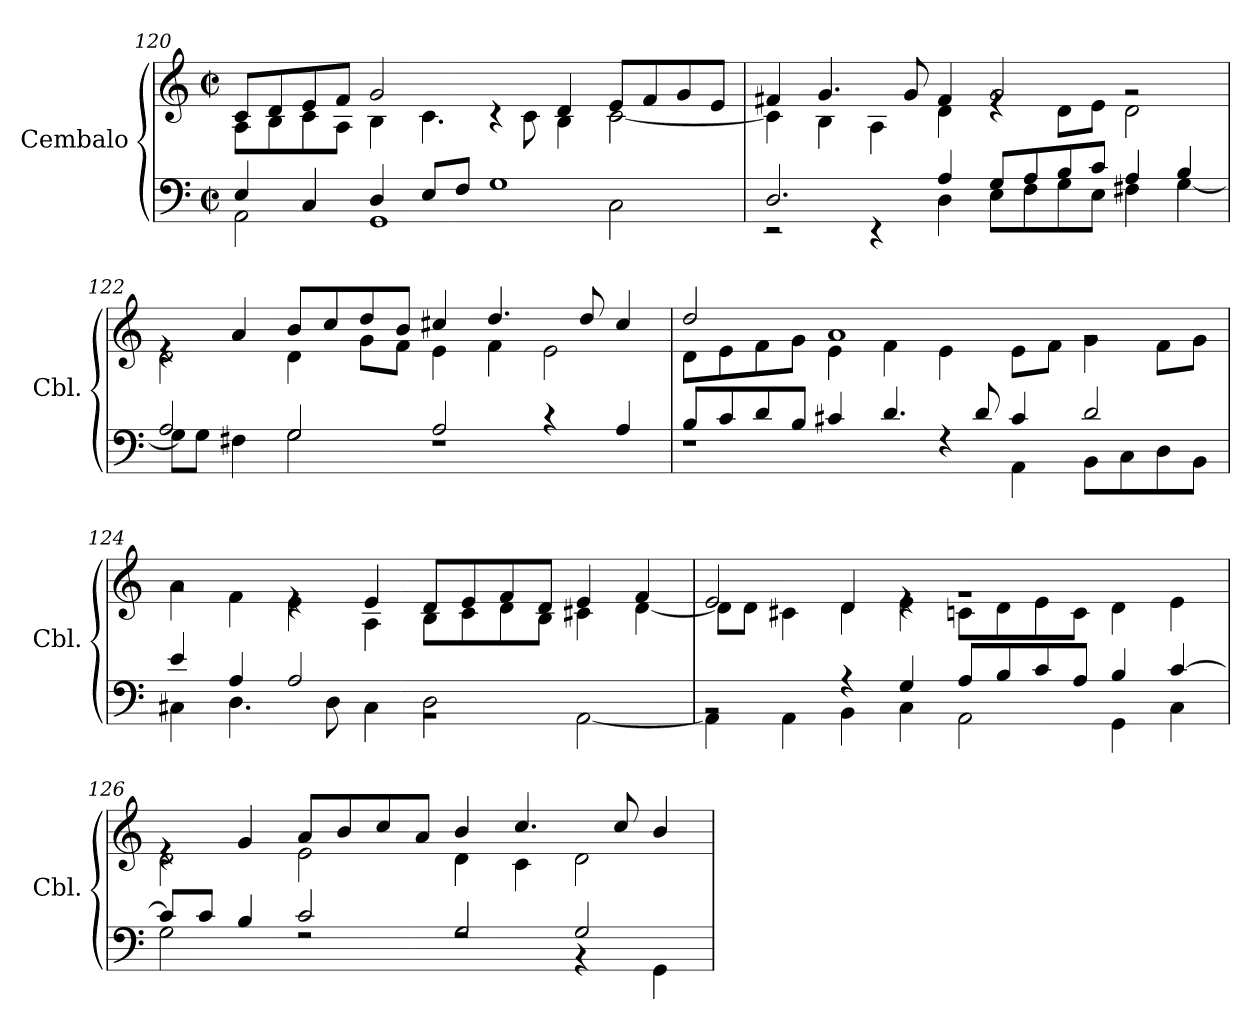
**kern	**kern
*part1	*part1
*staff2	*staff1
*I"Cembalo	*
*I'Cbl.	*
*clefF4	*clefG2
*k[]	*k[]
*M4/2	*M4/2
*met(c|)	*met(c|)
=120	=120
*^	*^
4E/	2AA\	8c/L	8A\L
.	.	8d/	8B\
4C/	.	8e/	8c\
.	.	8f/J	8A\J
4D/	1GG	2g/	4B\
8E/L	.	.	4.c\
8F/J	.	.	.
1G	.	4rc	.
.	.	.	8c\
.	.	4d/	4B\
.	2C\	8e/L	[2c\
.	.	8f/	.
.	.	8g/	.
.	.	8e/J	.
=121	=121	=121	=121
2.D/	2r	4f#X/	4c\]
.	.	4.g/	4B\
.	4r	.	4A\
.	.	8g/	.
4A/	4D\	4f#/	4d\
8G/L	8E\L	2g/	4re
8A/	8F\	.	.
8B/	8G\	.	8d\L
8c/J	8E\J	.	8e\J
4A/	4F#X\	2rg	2d\
4B/	[4G\	.	.
!!LO:LB:g=z	!!
=122	=122	=122	=122
2A/	8G\L]	4re	2d\
.	8G\J	.	.
.	4F#X\	4a/	.
2G/	2G\	8b/L	4d\
.	.	8cc/	.
.	.	8dd/	8g\L
.	.	8b/J	8f\J
2A/	1rF	4cc#X/	4e\
.	.	4.dd/	4f\
4r	.	.	2e\
.	.	8dd/	.
4A/	.	4cc#/	.
=123	=123	=123	=123
8B/L	1rF	2dd/	8d\L
8c/	.	.	8e\
8d/	.	.	8f\
8B/J	.	.	8g\J
4c#X/	.	1a	4e\
4.d/	.	.	4f\
.	4rF	.	4e\
8d/	.	.	.
4c#/	4AA\	.	8e\L
.	.	.	8f\J
2d/	8BB\L	2rg	4g\
.	8C\	.	.
.	8D\	.	8f\L
.	8BB\J	.	8g\J
=124	=124	=124	=124
4e/	4C#X\	2rg	4a\
4A/	4.D\	.	4f\
2A/	.	4re	4e\
.	8D\	.	.
.	4C#\	4e/	4A\
1rBB	2D\	8d/L	8B\L
.	.	8e/	8c\
.	.	8f/	8d\
.	.	8d/J	8B\J
.	[2AA\	4e/	4c#X\
.	.	4f/	[4d\
=125	=125	=125	=125
2rBB	4AA\]	2e/	8d\L]
.	.	.	8d\J
.	4AA\	.	4c#X\
4r	4BB\	4d/	4d\
4G/	4C\	4re	4e\
8A/L	2AA\	1rg	8cn\L
8B/	.	.	8d\
8c/	.	.	8e\
8A/J	.	.	8c\J
4B/	4GG\	.	4d\
[4c/	4C\	.	4e\
!!LO:LB:g=z	!!
=126	=126	=126	=126
8c/L]	2G\	4re	2d\
8c/J	.	.	.
4B/	.	4g/	.
2c/	2rF	8a/L	2e\
.	.	8b/	.
.	.	8cc/	.
.	.	8a/J	.
2G/	2rF	4b/	4d\
.	.	4.cc/	4c\
2G/	4r	.	2d\
.	.	8cc/	.
.	4GG\	4b/	.
*v	*v	*	*
*	*v	*v
=	=
*-	*-
